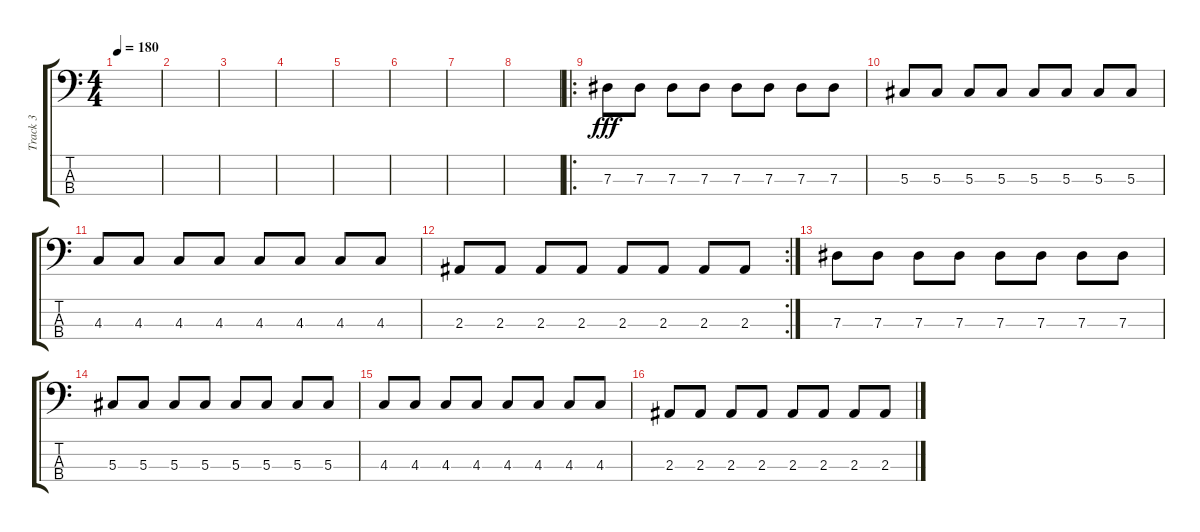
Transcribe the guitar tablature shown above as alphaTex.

\track ("Track 3" "Track 3") {instrument electricbassfinger}
\staff {score tabs}
\tuning (Gb2 Db2 Ab1 Eb1) {hide}
\ts (4 4)
\tempo 180
\clef f4
\ks c
|
|
|
|
|
|
|
|
\ro
7.3.8{dy fff} 7.3.8 7.3.8 7.3.8 7.3.8 7.3.8 7.3.8 7.3.8 |
5.3.8 5.3.8 5.3.8 5.3.8 5.3.8 5.3.8 5.3.8 5.3.8 |
4.3.8 4.3.8 4.3.8 4.3.8 4.3.8 4.3.8 4.3.8 4.3.8 |
\rc 2
2.3.8 2.3.8 2.3.8 2.3.8 2.3.8 2.3.8 2.3.8 2.3.8 |
7.3.8 7.3.8 7.3.8 7.3.8 7.3.8 7.3.8 7.3.8 7.3.8 |
5.3.8 5.3.8 5.3.8 5.3.8 5.3.8 5.3.8 5.3.8 5.3.8 |
4.3.8 4.3.8 4.3.8 4.3.8 4.3.8 4.3.8 4.3.8 4.3.8 |
2.3.8 2.3.8 2.3.8 2.3.8 2.3.8 2.3.8 2.3.8 2.3.8
